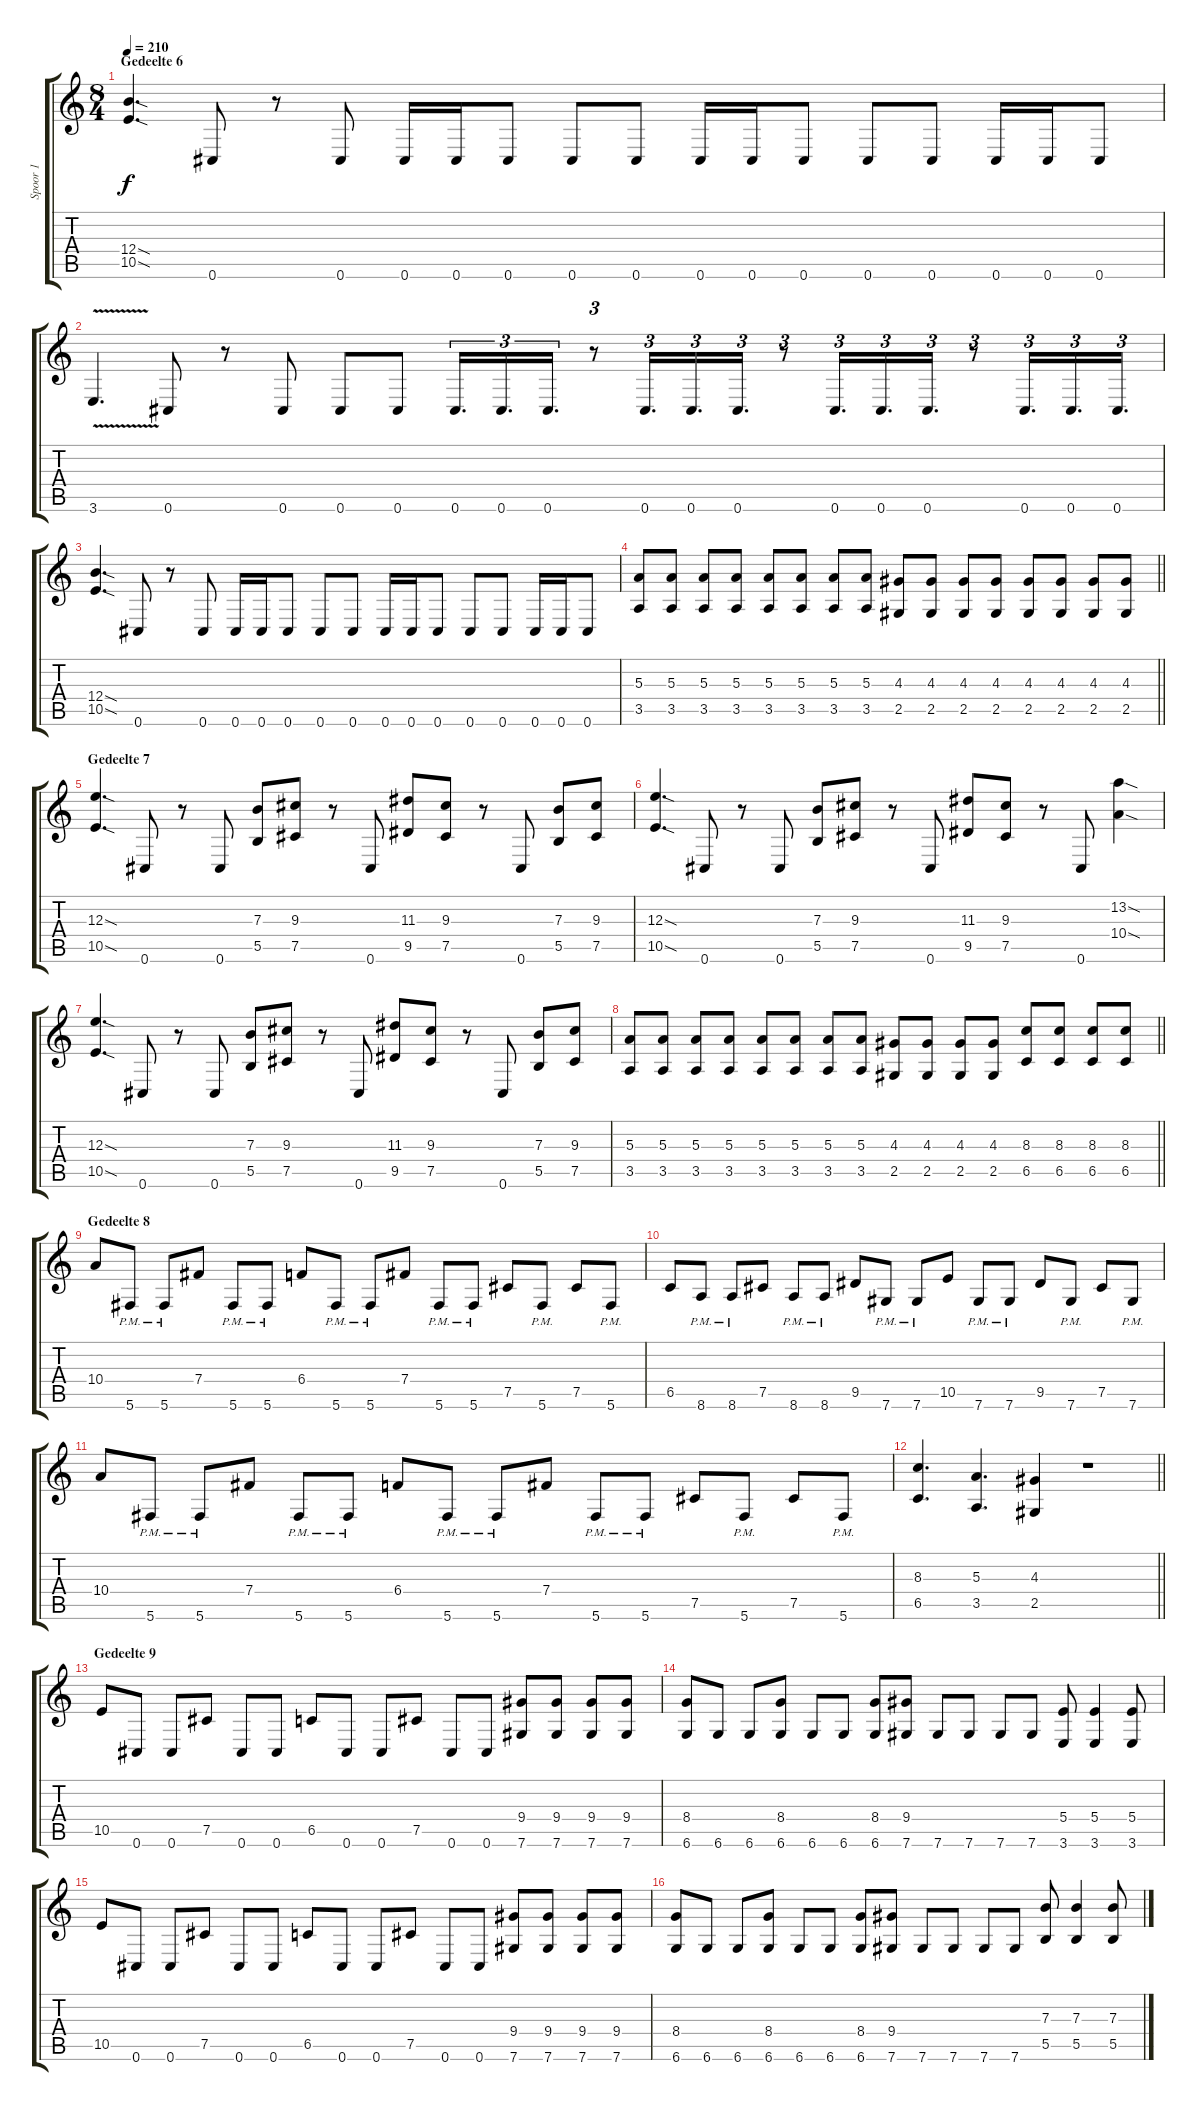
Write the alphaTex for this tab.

\track ("Spoor 1" "Spoor 1") {instrument distortionguitar}
\staff {score tabs}
\tuning (Db4 Ab3 E3 B2 Gb2 Db2) {hide}
\ts (8 4)
\section ("" "Gedeelte 6")
\tempo 210
\clef g2
\ks c
(12.4{sod} 10.5{sod}).4{d dy f} 0.6.8 r.8 0.6.8 0.6.16 0.6.16 0.6.8 0.6.8 0.6.8 0.6.16 0.6.16 0.6.8 0.6.8 0.6.8 0.6.16 0.6.16 0.6.8 |
3.6{v}.4{d} 0.6.8 r.8 0.6.8 0.6.8 0.6.8 0.6.16{d tu (3 2)} 0.6.16{d tu (3 2)} 0.6.16{d tu (3 2)} r.8{tu (3 2)} 0.6.16{d tu (3 2)} 0.6.16{d tu (3 2)} 0.6.16{d tu (3 2)} r.8{tu (3 2)} 0.6.16{d tu (3 2)} 0.6.16{d tu (3 2)} 0.6.16{d tu (3 2)} r.8{tu (3 2)} 0.6.16{d tu (3 2)} 0.6.16{d tu (3 2)} 0.6.16{d tu (3 2)} |
(12.4{sod} 10.5{sod}).4{d} 0.6.8 r.8 0.6.8 0.6.16 0.6.16 0.6.8 0.6.8 0.6.8 0.6.16 0.6.16 0.6.8 0.6.8 0.6.8 0.6.16 0.6.16 0.6.8 |
\barLineRight lightlight
(5.3 3.5).8 (5.3 3.5).8 (5.3 3.5).8 (5.3 3.5).8 (5.3 3.5).8 (5.3 3.5).8 (5.3 3.5).8 (5.3 3.5).8 (4.3 2.5).8 (4.3 2.5).8 (4.3 2.5).8 (4.3 2.5).8 (4.3 2.5).8 (4.3 2.5).8 (4.3 2.5).8 (4.3 2.5).8 |
\section ("" "Gedeelte 7")
(12.3{sod} 10.5{sod}).4{d} 0.6.8 r.8 0.6.8 (7.3 5.5).8 (9.3 7.5).8 r.8 0.6.8 (11.3 9.5).8 (9.3 7.5).8 r.8 0.6.8 (7.3 5.5).8 (9.3 7.5).8 |
(12.3{sod} 10.5{sod}).4{d} 0.6.8 r.8 0.6.8 (7.3 5.5).8 (9.3 7.5).8 r.8 0.6.8 (11.3 9.5).8 (9.3 7.5).8 r.8 0.6.8 (13.2{sod} 10.4{sod}).4 |
(12.3{sod} 10.5{sod}).4{d} 0.6.8 r.8 0.6.8 (7.3 5.5).8 (9.3 7.5).8 r.8 0.6.8 (11.3 9.5).8 (9.3 7.5).8 r.8 0.6.8 (7.3 5.5).8 (9.3 7.5).8 |
\barLineRight lightlight
(5.3 3.5).8 (5.3 3.5).8 (5.3 3.5).8 (5.3 3.5).8 (5.3 3.5).8 (5.3 3.5).8 (5.3 3.5).8 (5.3 3.5).8 (4.3 2.5).8 (4.3 2.5).8 (4.3 2.5).8 (4.3 2.5).8 (8.3 6.5).8 (8.3 6.5).8 (8.3 6.5).8 (8.3 6.5).8 |
\section ("" "Gedeelte 8")
10.4.8 5.6{pm}.8 5.6{pm}.8 7.4.8 5.6{pm}.8 5.6{pm}.8 6.4.8 5.6{pm}.8 5.6{pm}.8 7.4.8 5.6{pm}.8 5.6{pm}.8 7.5.8 5.6{pm}.8 7.5.8 5.6{pm}.8 |
6.5.8 8.6{pm}.8 8.6{pm}.8 7.5.8 8.6{pm}.8 8.6{pm}.8 9.5.8 7.6{pm}.8 7.6{pm}.8 10.5.8 7.6{pm}.8 7.6{pm}.8 9.5.8 7.6{pm}.8 7.5.8 7.6{pm}.8 |
10.4.8 5.6{pm}.8 5.6{pm}.8 7.4.8 5.6{pm}.8 5.6{pm}.8 6.4.8 5.6{pm}.8 5.6{pm}.8 7.4.8 5.6{pm}.8 5.6{pm}.8 7.5.8 5.6{pm}.8 7.5.8 5.6{pm}.8 |
\barLineRight lightlight
(8.3 6.5).4{d} (5.3 3.5).4{d} (4.3 2.5).4 r.1 |
\section ("" "Gedeelte 9")
10.5.8 0.6.8 0.6.8 7.5.8 0.6.8 0.6.8 6.5.8 0.6.8 0.6.8 7.5.8 0.6.8 0.6.8 (9.4 7.6).8 (9.4 7.6).8 (9.4 7.6).8 (9.4 7.6).8 |
(8.4 6.6).8 6.6.8 6.6.8 (8.4 6.6).8 6.6.8 6.6.8 (8.4 6.6).8 (9.4 7.6).8 7.6.8 7.6.8 7.6.8 7.6.8 (5.4 3.6).8 (5.4 3.6).4 (5.4 3.6).8 |
10.5.8 0.6.8 0.6.8 7.5.8 0.6.8 0.6.8 6.5.8 0.6.8 0.6.8 7.5.8 0.6.8 0.6.8 (9.4 7.6).8 (9.4 7.6).8 (9.4 7.6).8 (9.4 7.6).8 |
(8.4 6.6).8 6.6.8 6.6.8 (8.4 6.6).8 6.6.8 6.6.8 (8.4 6.6).8 (9.4 7.6).8 7.6.8 7.6.8 7.6.8 7.6.8 (7.3 5.5).8 (7.3 5.5).4 (7.3 5.5).8
